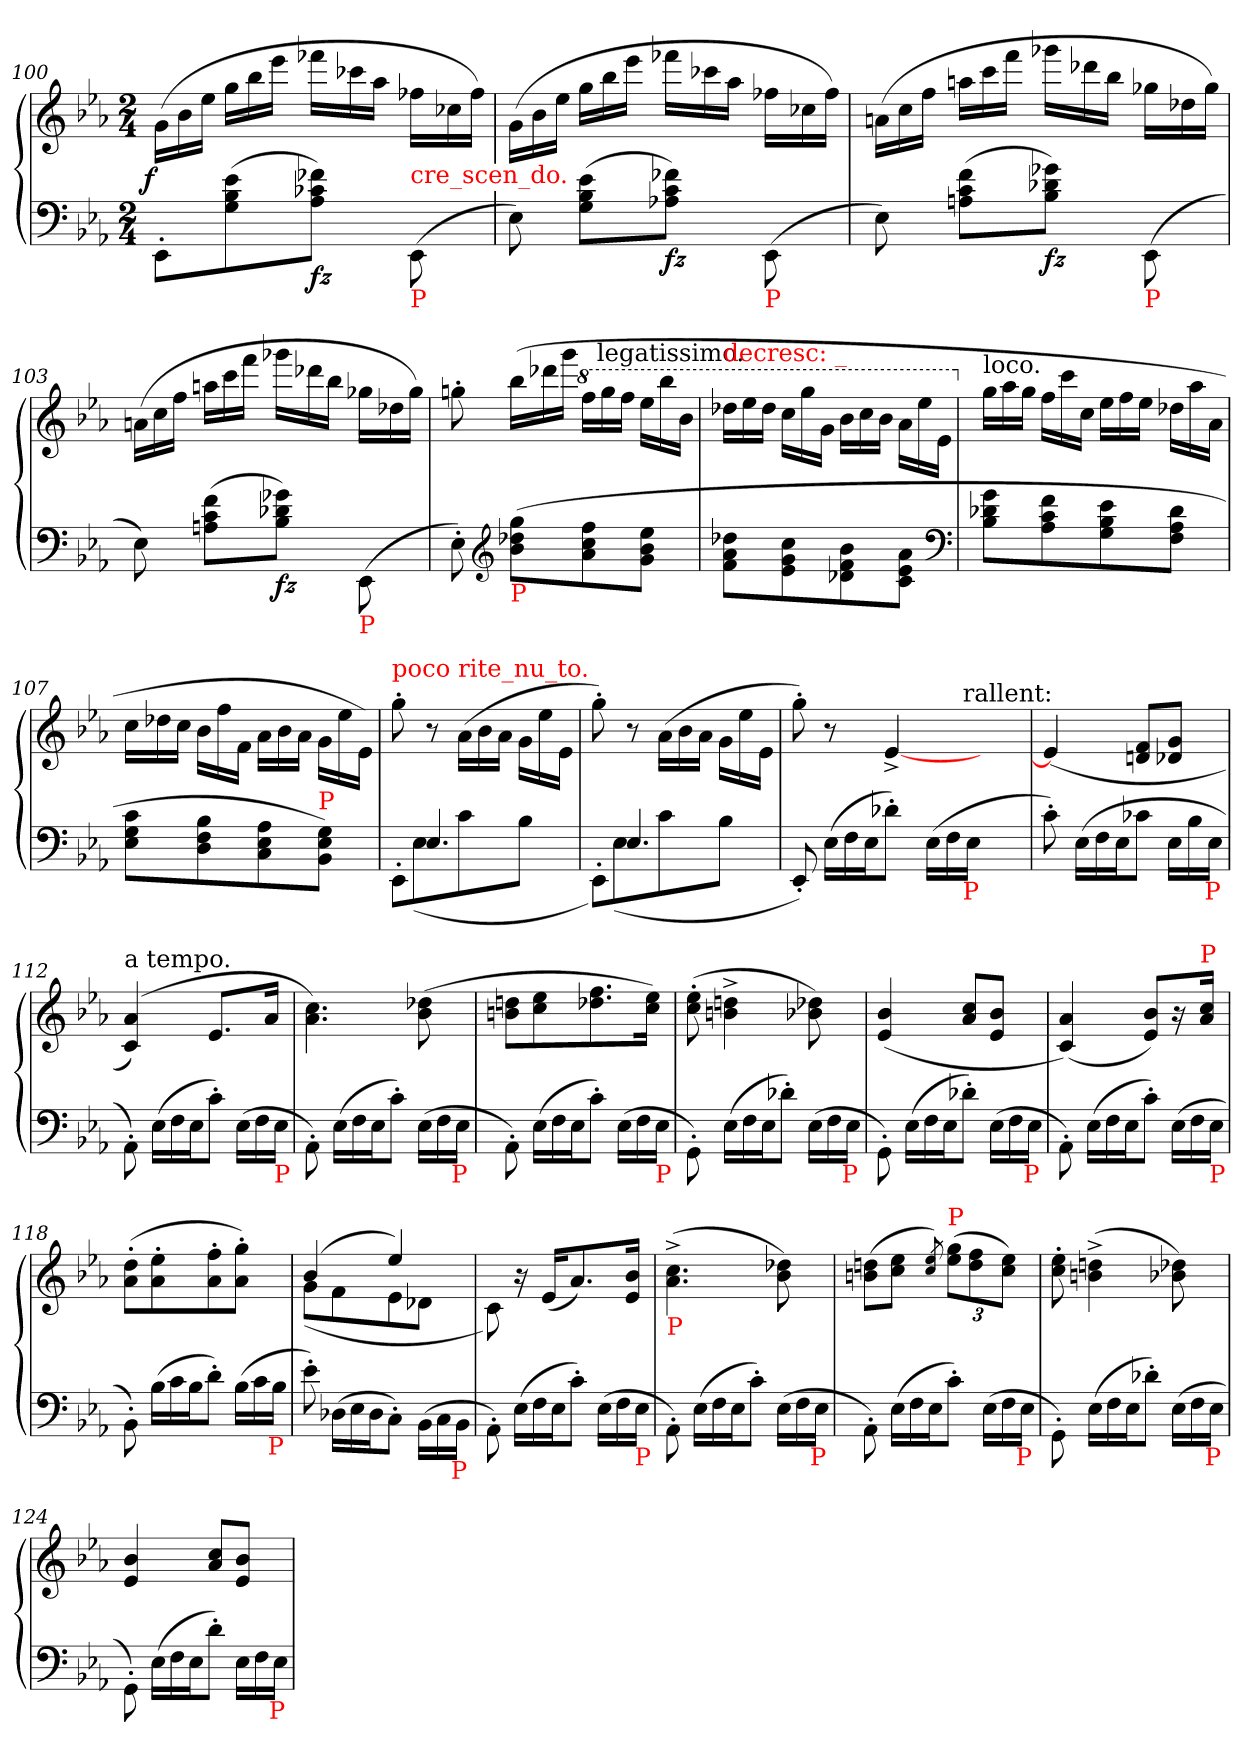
**kern	**kern	**dynam
*part1	*part1	*part1
*staff2	*staff1	*staff1/2
*clefF4	*clefG2	*
*k[b-e-a-]	*k[b-e-a-]	*
*M2/4	*M2/4	*
*	*Xtuplet	*
=100	=100	=100
!	!	!LO:DY:rj
8EE-'>L	(>24gLL	f
.	24b-	.
.	24ee-JJ	.
(>8e- 8B- 8G	24ggLL	.
.	24bb-	.
.	24eee-JJ	.
!	!	!LO:DY:b=2
8f-X 8c-X 8A-J)	24fff-XLL	fz
.	24ccc-X	.
.	24aa-JJ	.
!	!LO:TX:b:color=red:t=cre_scen_do.	!
!LO:TX:b:color=red:t=P	!	!
(>8EE-\	24ff-XLL	.
.	24cc-X	.
.	24ff-JJ)	.
=101	=101	=101
8E-)	(>24gLL	.
.	24b-	.
.	24ee-JJ	.
(>8e- 8B- 8GL	24ggLL	.
.	24bb-	.
.	24eee-JJ	.
!	!	!LO:DY:b=2
8f-X 8c 8A-XJ)	24fff-XLL	fz
.	24ccc-X	.
.	24aa-JJ	.
!LO:TX:b:color=red:t=P	!	!
(>8EE-\	24ff-XLL	.
.	24cc-X	.
.	24ff-JJ)	.
=102	=102	=102
8E-)	(>24anLL	.
.	24cc	.
.	24ffJJ	.
(>8f 8c 8AnL	24aanLL	.
.	24ccc	.
.	24fffJJ	.
!	!	!LO:DY:b=2
8g-X 8d-X 8B-J)	24ggg-XLL	fz
.	24ddd-X	.
.	24bb-JJ	.
!LO:TX:b:color=red:t=P	!	!
(>8EE-\	24gg-XLL	.
.	24dd-X	.
.	24gg-JJ)	.
=103	=103	=103
8E-)	(>24anLL	.
.	24cc	.
.	24ffJJ	.
(>8f 8c 8AnL	24aanLL	.
.	24ccc	.
.	24fffJJ	.
!	!	!LO:DY:b=2
8g-X 8d-X 8B-J)	24ggg-XLL	fz
.	24ddd-X	.
.	24bb-JJ	.
!LO:TX:b:color=red:t=P	!	!
(>8EE-\	24gg-XLL	.
.	24dd-X	.
.	24gg-JJ)	.
=104	=104	=104
8E-'>)	8ggn'>	.
*clefG2	*	*
!LO:TX:b:color=red:t=P	!	!
(>8gg 8dd-X 8b-L	(>24bb-LL	.
.	24ddd-X	.
.	24gggJJ	.
*	*8va	*
8ff 8cc 8a-	24fffLL	.
!	!LO:TX:a:t=legatissimo.	!
.	24ggg	.
.	24fffJJ	.
8ee- 8b- 8gJ	24eee-LL	.
.	24bbb-	.
.	24bb-JJ	.
=105	=105	=105
!	!LO:TX:a:color=red:t=decresc&colon; _	!
8dd-X\ 8a-\ 8f\L	24ddd-XLL	.
.	24eee-	.
.	24ddd-JJ	.
8cc 8g 8e-	24cccLL	.
.	24ggg	.
.	24ggJJ	.
8b- 8f 8d-X	24bb-LL	.
.	24ccc	.
.	24bb-JJ	.
8a- 8e- 8cJ	24aa-\LL	.
.	24eee-	.
.	24ee-JJ	.
*clefF4	*	*
=106	=106	=106
*	*X8va	*
!	!LO:TX:a:t=loco.	!
8g 8d-X 8B-L	24ggLL	.
.	24aa-	.
.	24ggJJ	.
8f 8c 8A-	24ffLL	.
.	24ccc	.
.	24ccJJ	.
8e- 8B- 8G	24ee-LL	.
.	24ff	.
.	24ee-JJ	.
8d- 8A- 8FJ	24dd-XLL	.
.	24aa-	.
.	24a-JJ	.
=107	=107	=107
8c 8G 8E-L	24ccLL	.
.	24dd-X	.
.	24ccJJ	.
8B- 8F 8D	24b-LL	.
.	24ff	.
.	24fJJ	.
8A- 8E- 8C	24a-\LL	.
.	24b-	.
.	24a-JJ	.
!LO:TX:a:color=red:t=P	!	!
8G 8E- 8BB-J)	24g\LL	.
.	24ee-	.
.	24e-JJ)	.
=108	=108	=108
*^	*	*
!	!	!LO:TX:a:color=red:t=poco rite_nu_to.	!
8ryy	8EE-'>L	8gg'>	.
4.E-	(>8E-	8r	.
.	8c	(>24a-\LL	.
.	.	24b-	.
.	.	24a-JJ	.
.	8B-J	24g\LL	.
.	.	24ee-	.
.	.	24e-JJ	.
=109	=109	=109	=109
8ryy	8EE-'L)	8gg')	.
4.E-	(>8E-	8r	.
.	8c	(>24a-\LL	.
.	.	24b-	.
.	.	24a-JJ	.
.	8B-J	24g\LL	.
.	.	24ee-	.
.	.	24e-JJ	.
*v	*v	*	*
=110	=110	=110
*	*^	*
8EE-'<)	8gg'>)	3ryy	.
*Xtuplet	*	*	*
(>24E-LL	8r	.	.
24F	.	.	.
24E-J	.	.	.
8d-X'>J)	[4e-^>	.	.
.	.	12.ryy	.
(>24E-LL	.	.	.
24F	.	.	.
!	!	!LO:TX:a:t=rallent&colon;	!
!LO:TX:b:color=red:t=P	!	!	!
24E-JJ	.	6..ryy	.
4ryy	4ryy	.	.
*	*v	*v	*
=111	=111	=111
8c'>)	(>4e-]	.
(>24E-LL	.	.
24F	.	.
24E-J	.	.
8c-XJ	8f 8dnL	.
24E-LL	8g 8d-XJ	.
24B-	.	.
!LO:TX:b:color=red:t=P	!	!
24E-JJ	.	.
=112	=112	=112
!	!LO:TX:a:t=a tempo.	!
8AA-'>\)	(>4a- 4c)	.
(>24E-LL	.	.
24F	.	.
24E-J	.	.
8c'>J)	8.e-L	.
(>24E-LL	.	.
24F	.	.
.	16a-Jk	.
!LO:TX:b:color=red:t=P	!	!
24E-JJ	.	.
=113	=113	=113
8AA-'>\)	4.cc 4.a-)	.
(>24E-LL	.	.
24F	.	.
24E-J	.	.
8c'>J)	.	.
(>24E-LL	(>8dd-X 8b-	.
24F	.	.
!LO:TX:b:color=red:t=P	!	!
24E-JJ	.	.
=114	=114	=114
8AA-'>\)	8ddn 8bnL	.
(>24E-LL	8ee- 8cc	.
24F	.	.
24E-J	.	.
8c'>J)	8.ff 8.dd-X	.
(>24E-LL	.	.
24F	.	.
.	16ee- 16ccJk)	.
!LO:TX:b:color=red:t=P	!	!
24E-JJ	.	.
=115	=115	=115
8GG'>\)	(>8ee-'> 8cc'>	.
(>24E-LL	4ddn^> 4bn^>	.
24F	.	.
24E-J	.	.
8d-X'>J)	.	.
(>24E-LL	8dd-X 8b-X)	.
24F	.	.
!LO:TX:b:color=red:t=P	!	!
24E-JJ	.	.
=116	=116	=116
8GG'>\)	(>4b- 4e-	.
(>24E-LL	.	.
24F	.	.
24E-J	.	.
8d-X'>J)	8cc 8a-L	.
(>24E-LL	8b- 8e-J	.
24F	.	.
!LO:TX:b:color=red:t=P	!	!
24E-JJ	.	.
=117	=117	=117
8AA-'>\)	(>4a- 4c)	.
(>24E-LL	.	.
24F	.	.
24E-J	.	.
8c'>J)	8b- 8e-L)	.
(>24E-LL	16r	.
24F	.	.
!	!LO:TX:a:color=red:t=P	!
.	16cc 16a-Jk	.
!LO:TX:b:color=red:t=P	!	!
24E-JJ	.	.
=118	=118	=118
8BB-'>\)	(>8dd'> 8a-'>L	.
(>24B-LL	8ee-'> 8a-'>	.
24c	.	.
24B-J	.	.
8d'>J)	8ff'> 8a-'>	.
(>24B-LL	8gg'> 8a-'>J)	.
24c	.	.
!LO:TX:b:color=red:t=P	!	!
24B-JJ	.	.
=119	=119	=119
*	*^	*
8e-'>)	(>4b-	(>8gL	.
(>24D-XLL	.	8f	.
24E-	.	.	.
24D-J	.	.	.
8C'>J)	4ee-)	8e-	.
(>24BB-\LL	.	8d-XJ	.
24C	.	.	.
!LO:TX:b:color=red:t=P	!	!	!
24BB-JJ	.	.	.
*	*v	*v	*
=120	=120	=120
8AA-'>\)	8c\)	.
(>24E-LL	16r	.
24F	.	.
.	(<16e-KL	.
24E-J	.	.
8c'>J)	8.a-)	.
(>24E-\LL	.	.
24F	.	.
.	16b- 16e-Jk	.
!LO:TX:b:color=red:t=P	!	!
24E-JJ	.	.
=121	=121	=121
!	!LO:TX:b:color=red:t=P	!
8AA-'>\)	(>4.cc^< 4.a-^<	.
(>24E-LL	.	.
24F	.	.
24E-J	.	.
8c'>J)	.	.
(>24E-LL	8dd-X 8b-)	.
24F	.	.
!LO:TX:b:color=red:t=P	!	!
24E-JJ	.	.
=122	=122	=122
8AA-'>\)	(>8ddn 8bnL	.
(>24E-LL	8ee- 8ccJ	.
24F	.	.
24E-J	.	.
.	8qee-/ 8qcc/)	.
*	*tuplet	*
*	*Xbrackettup	*
!	!LO:TX:a:color=red:t=P	!
8c'>J)	(>12gg 12ee-L	.
.	12ff 12dd	.
(>24E-\LL	.	.
24F	12ee- 12ccJ)	.
!LO:TX:b:color=red:t=P	!	!
24E-JJ	.	.
=123	=123	=123
8GG'>\)	8ee-'> 8cc'>	.
(>24E-LL	(>4ddn^> 4bn^>	.
24F	.	.
24E-J	.	.
8d-X'>J)	.	.
(>24E-\LL	8dd-X 8b-X)	.
24F	.	.
!LO:TX:b:color=red:t=P	!	!
24E-JJ	.	.
=124	=124	=124
8GG'>\)	4b- 4e-	.
(>24E-LL	.	.
24F	.	.
24E-J	.	.
8d'>J)	8cc 8a-L	.
24E-\LL	8b- 8e-J	.
24F	.	.
!LO:TX:b:color=red:t=P	!	!
24E-JJ	.	.
=	=	=
*-	*-	*-
